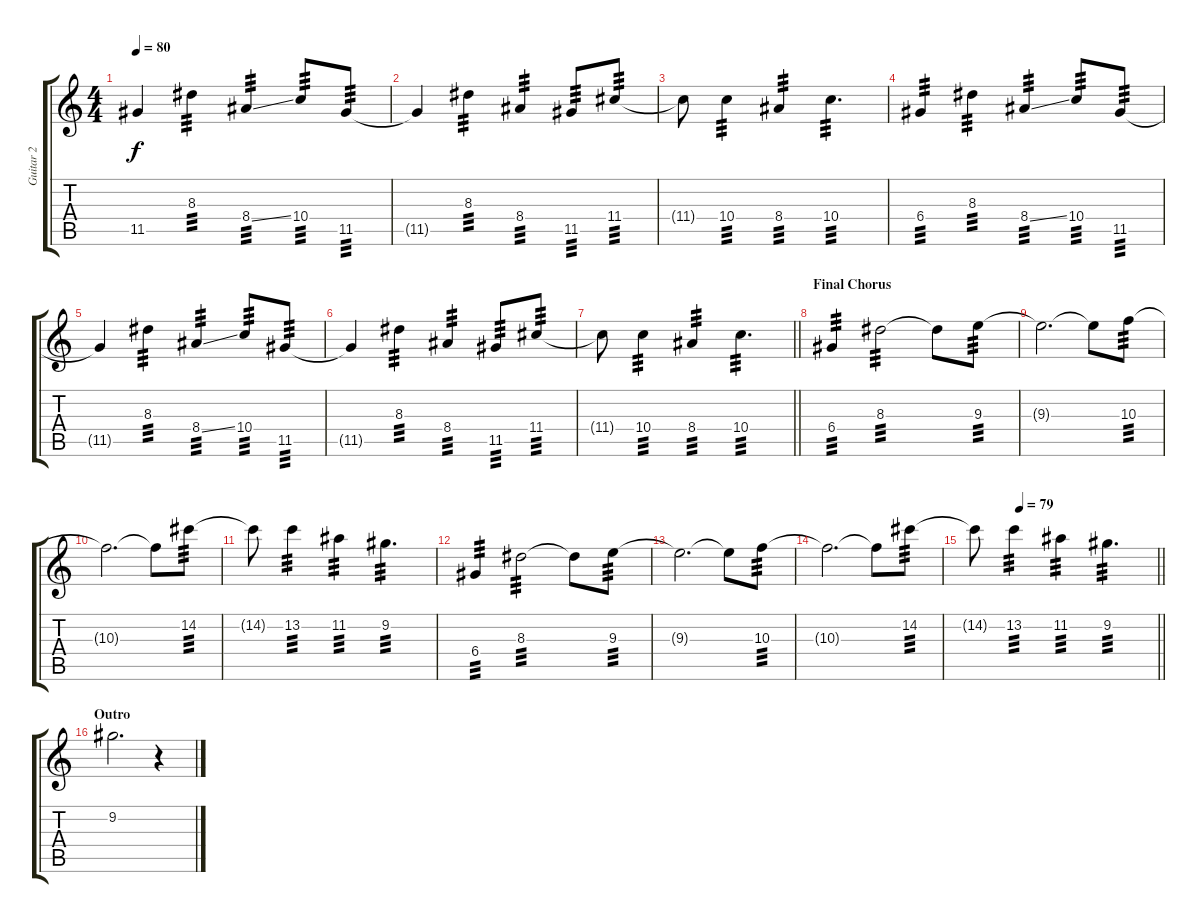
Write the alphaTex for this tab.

\track ("Guitar 2" "Guitar 2") {instrument overdrivenguitar}
\staff {score tabs}
\tuning (E4 B3 G3 D3 A2 E2) {hide}
\ts (4 4)
\tempo 80
\clef g2
\ks c
11.5{t}.4{dy f} 8.3.4{tp 3} 8.4{ss}.4{tp 3} 10.4.8{tp 3} 11.5.8{tp 3} |
11.5{t}.4 8.3.4{tp 3} 8.4.4{tp 3} 11.5.8{tp 3} 11.4.8{tp 3} |
11.4{t}.8 10.4.4{tp 3} 8.4.4{tp 3} 10.4.4{d tp 3} |
6.4.4{tp 3} 8.3.4{tp 3} 8.4{ss}.4{tp 3} 10.4.8{tp 3} 11.5.8{tp 3} |
11.5{t}.4 8.3.4{tp 3} 8.4{ss}.4{tp 3} 10.4.8{tp 3} 11.5.8{tp 3} |
11.5{t}.4 8.3.4{tp 3} 8.4.4{tp 3} 11.5.8{tp 3} 11.4.8{tp 3} |
\barLineRight lightlight
11.4{t}.8 10.4.4{tp 3} 8.4.4{tp 3} 10.4.4{d tp 3} |
\section ("" "Final Chorus")
6.4.4{tp 3 volume 14 balance 8} 8.3.2{tp 3} 8.3{t}.8 9.3.8{tp 3} |
9.3{t}.2{d} 9.3{t}.8 10.3.8{tp 3} |
10.3{t}.2{d} 10.3{t}.8 14.2.8{tp 3} |
14.2{t}.8 13.2.4{tp 3} 11.2.4{tp 3} 9.2.4{d tp 3} |
6.4.4{tp 3 volume 14 balance 8} 8.3.2{tp 3} 8.3{t}.8 9.3.8{tp 3} |
9.3{t}.2{d} 9.3{t}.8 10.3.8{tp 3} |
10.3{t}.2{d} 10.3{t}.8 14.2.8{tp 3} |
\tempo (79 0.25)
\barLineRight lightlight
14.2{t}.8 13.2.4{tp 3} 11.2.4{tp 3} 9.2.4{d tp 3} |
\section ("" "Outro")
9.2.2{d volume 4} r.4
